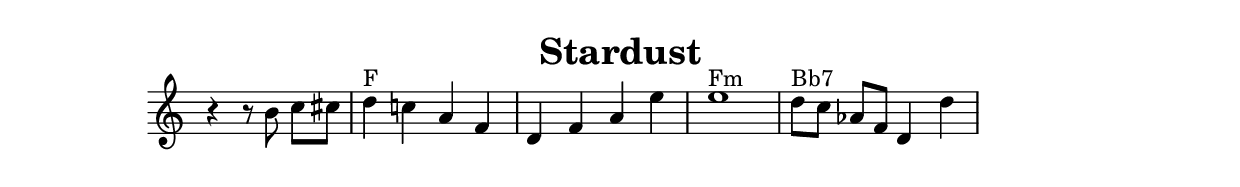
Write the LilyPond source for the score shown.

#(ly:set-option 'midi-extension "mid")
\version "2.12.3"
\include "english.ly"
\header{ 
title = "Stardust"
composer = ""
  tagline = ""  % removed 
}
%{
 Title: Stardust
Key: C

  C   C7       F                   Fm        Bb7
         ..    . .             .   .         ..      .
| - - -N SS# | R S D m | R m D G | G - - - | RS dm R R | 
 %}
  
melody = {
\once \override Staff.TimeSignature #'stencil = ##f
\clef treble
\key c \major
\autoBeamOn  
\cadenzaOn
\bar "|" r4  r8 b'8]  c''8[  cs''8]  \bar "|" d''4^"F"  c''4  a'4  f'4  \bar "|" d'4  f'4  a'4  e''4  \bar "|" e''1~^"Fm"     \bar "|" d''8[^"Bb7"  c''8]  af'8[  f'8]  d'4  d''4  \bar "|"
}

text = \lyricmode {
  
}

\score{

<<
  \new Voice = "one" {
    \melody
  }
  \new Lyrics \lyricsto "one" \text
>>
\layout {
  \context {
       \Score
    \remove "Bar_number_engraver"
  } 
  }
\midi { 
  \context {
    \Score
    tempoWholesPerMinute = #(ly:make-moment 200 4)
   }
 }
}
